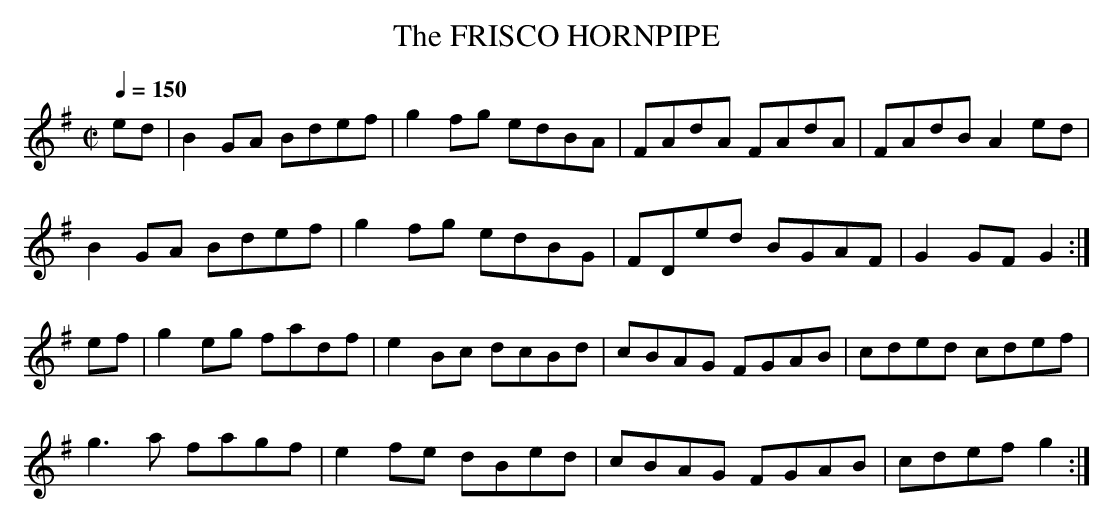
X:1
T:FRISCO HORNPIPE, The
Q:1/4=150
L:1/8
M:C|
K:G
ed|B2GA Bdef|g2fg edBA|FAdA FAdA|FAdB A2 ed|
B2GA Bdef|g2fg edBG|FDed BGAF|G2 GF G2 :|
ef|g2eg fadf|e2Bc dcBd|cBAG FGAB|cded cdef|
g3a fagf|e2fe dBed|cBAG FGAB|cdef g2:|
